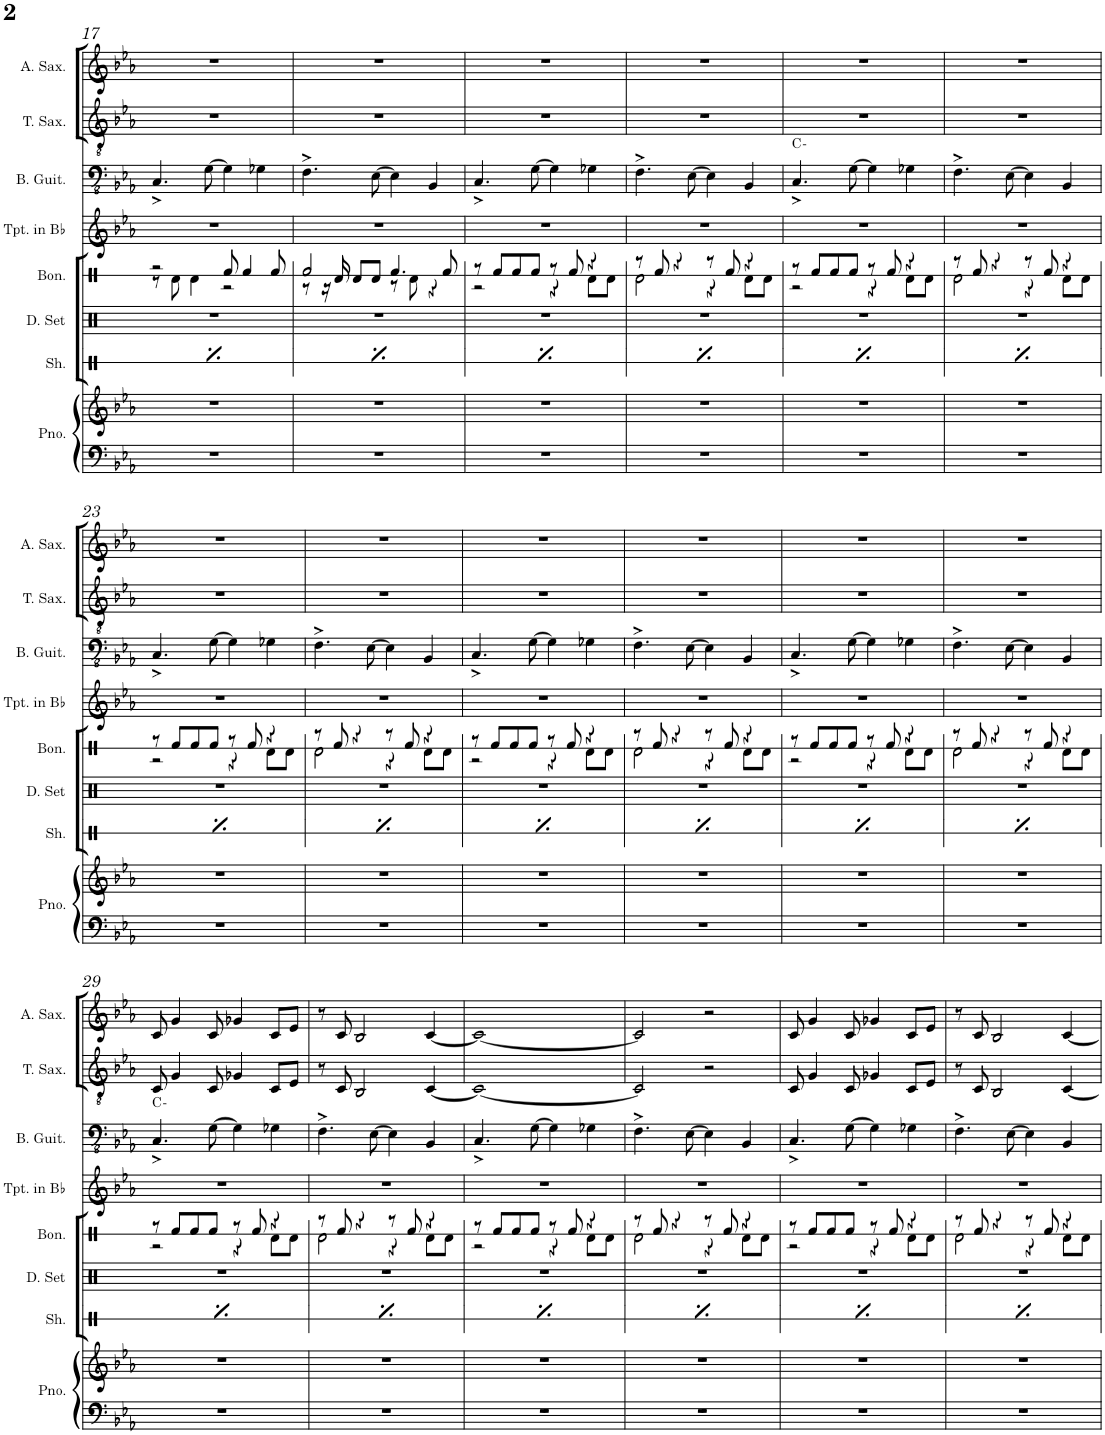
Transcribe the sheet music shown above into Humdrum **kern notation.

**kern	**kern	**kern	**dynam	**kern	**kern	**kern	**kern	**harte	**kern	**kern
*part8	*part8	*part7	*part7	*part6	*part5	*part4	*part3	*part3	*part2	*part1
*staff9	*staff8	*staff7	*staff7	*staff6	*staff5	*staff4	*staff3	*	*staff2	*staff1
*I"Piano	*	*I"Shaker	*	*I"Drumset	*I"Bongos	*I"Trumpet in Bb	*I"Bass Guitar	*	*I"Tenor Saxophone	*I"Alto Saxophone
*I'Pno.	*	*I'Sh.	*	*I'D. Set	*I'Bon.	*I'Tpt. in Bb	*I'B. Guit.	*	*I'T. Sax.	*I'A. Sax.
!!LO:PB:g=z
*clefF4	*clefG2	*clefX	*	*clefX	*clefX	*clefG2	*clefFv4	*	*clefGv2	*clefG2
*	*	*	*	*	*	*Trd1c2	*	*	*Trd8c14	*Trd5c9
*k[b-e-a-]	*k[b-e-a-]	*k[]	*	*k[]	*k[]	*k[b-e-a-]	*k[b-e-a-]	*	*k[b-e-a-]	*k[b-e-a-]
*M4/4	*M4/4	*M4/4	*	*M4/4	*M4/4	*M4/4	*M4/4	*	*M4/4	*M4/4
=17	=17	=17	=17	=17	=17	=17	=17	=17	=17	=17
*	*	*	*	*	*^	*	*	*	*	*
!	!	!	!LO:DY:b	!	!	!	!	!	!	!	!
1r	1r	4Re/	p	1r	2r	8r	1r	4.CC^/	.	1r	1r
.	.	.	.	.	.	8Rd\	.	.	.	.	.
.	.	8Re/L	.	.	.	4Rd\	.	.	.	.	.
.	.	8Re/J	.	.	.	.	.	[8GG\	.	.	.
.	.	4Re/	.	.	8Rf/	2r	.	4GG\]	.	.	.
.	.	.	.	.	4Rf/	.	.	.	.	.	.
.	.	8Re/L	.	.	.	.	.	4GG-X\	.	.	.
.	.	8Re/J	.	.	8Rf/	.	.	.	.	.	.
=18	=18	=18	=18	=18	=18	=18	=18	=18	=18	=18	=18
!	!	!	!LO:DY:b	!	!	!	!	!	!	!	!
1r	1r	4Re/	p	1r	2Rf/	8r	1r	4.FF^\	.	1r	1r
.	.	.	.	.	.	16r	.	.	.	.	.
.	.	.	.	.	.	16Rd/	.	.	.	.	.
.	.	8Re/L	.	.	.	8Rd/L	.	.	.	.	.
.	.	8Re/J	.	.	.	8Rd/J	.	[8EE-\	.	.	.
.	.	4Re/	.	.	4.Rf/	8r	.	4EE-\]	.	.	.
.	.	.	.	.	.	8Rd\	.	.	.	.	.
.	.	8Re/L	.	.	.	4r	.	4BBB-/	.	.	.
.	.	8Re/J	.	.	8Rf/	.	.	.	.	.	.
=19	=19	=19	=19	=19	=19	=19	=19	=19	=19	=19	=19
!	!	!	!LO:DY:b	!	!	!	!	!	!	!	!
1r	1r	4Re/	p	1r	8r	2r	1r	4.CC^/	.	1r	1r
.	.	.	.	.	8Rf/L	.	.	.	.	.	.
.	.	8Re/L	.	.	8Rf/	.	.	.	.	.	.
.	.	8Re/J	.	.	8Rf/J	.	.	[8GG\	.	.	.
.	.	4Re/	.	.	8r	4r	.	4GG\]	.	.	.
.	.	.	.	.	8Rf/	.	.	.	.	.	.
.	.	8Re/L	.	.	4r	8Rd\L	.	4GG-X\	.	.	.
.	.	8Re/J	.	.	.	8Rd\J	.	.	.	.	.
=20	=20	=20	=20	=20	=20	=20	=20	=20	=20	=20	=20
!	!	!	!LO:DY:b	!	!	!	!	!	!	!	!
1r	1r	4Re/	p	1r	8r	2Rd\	1r	4.FF^\	.	1r	1r
.	.	.	.	.	8Rf/	.	.	.	.	.	.
.	.	8Re/L	.	.	4r	.	.	.	.	.	.
.	.	8Re/J	.	.	.	.	.	[8EE-\	.	.	.
.	.	4Re/	.	.	8r	4r	.	4EE-\]	.	.	.
.	.	.	.	.	8Rf/	.	.	.	.	.	.
.	.	8Re/L	.	.	4r	8Rd\L	.	4BBB-/	.	.	.
.	.	8Re/J	.	.	.	8Rd\J	.	.	.	.	.
=21	=21	=21	=21	=21	=21	=21	=21	=21	=21	=21	=21
!	!	!	!LO:DY:b	!	!	!	!	!	!	!	!
1r	1r	4Re/	p	1r	8r	2r	1r	4.CC^/	C:min	1r	1r
.	.	.	.	.	8Rf/L	.	.	.	.	.	.
.	.	8Re/L	.	.	8Rf/	.	.	.	.	.	.
.	.	8Re/J	.	.	8Rf/J	.	.	[8GG\	.	.	.
.	.	4Re/	.	.	8r	4r	.	4GG\]	.	.	.
.	.	.	.	.	8Rf/	.	.	.	.	.	.
.	.	8Re/L	.	.	4r	8Rd\L	.	4GG-X\	.	.	.
.	.	8Re/J	.	.	.	8Rd\J	.	.	.	.	.
=22	=22	=22	=22	=22	=22	=22	=22	=22	=22	=22	=22
!	!	!	!LO:DY:b	!	!	!	!	!	!	!	!
1r	1r	4Re/	p	1r	8r	2Rd\	1r	4.FF^\	.	1r	1r
.	.	.	.	.	8Rf/	.	.	.	.	.	.
.	.	8Re/L	.	.	4r	.	.	.	.	.	.
.	.	8Re/J	.	.	.	.	.	[8EE-\	.	.	.
.	.	4Re/	.	.	8r	4r	.	4EE-\]	.	.	.
.	.	.	.	.	8Rf/	.	.	.	.	.	.
.	.	8Re/L	.	.	4r	8Rd\L	.	4BBB-/	.	.	.
.	.	8Re/J	.	.	.	8Rd\J	.	.	.	.	.
!!LO:LB:g=z
=23	=23	=23	=23	=23	=23	=23	=23	=23	=23	=23	=23
!	!	!	!LO:DY:b	!	!	!	!	!	!	!	!
1r	1r	4Re/	p	1r	8r	2r	1r	4.CC^/	.	1r	1r
.	.	.	.	.	8Rf/L	.	.	.	.	.	.
.	.	8Re/L	.	.	8Rf/	.	.	.	.	.	.
.	.	8Re/J	.	.	8Rf/J	.	.	[8GG\	.	.	.
.	.	4Re/	.	.	8r	4r	.	4GG\]	.	.	.
.	.	.	.	.	8Rf/	.	.	.	.	.	.
.	.	8Re/L	.	.	4r	8Rd\L	.	4GG-X\	.	.	.
.	.	8Re/J	.	.	.	8Rd\J	.	.	.	.	.
=24	=24	=24	=24	=24	=24	=24	=24	=24	=24	=24	=24
!	!	!	!LO:DY:b	!	!	!	!	!	!	!	!
1r	1r	4Re/	p	1r	8r	2Rd\	1r	4.FF^\	.	1r	1r
.	.	.	.	.	8Rf/	.	.	.	.	.	.
.	.	8Re/L	.	.	4r	.	.	.	.	.	.
.	.	8Re/J	.	.	.	.	.	[8EE-\	.	.	.
.	.	4Re/	.	.	8r	4r	.	4EE-\]	.	.	.
.	.	.	.	.	8Rf/	.	.	.	.	.	.
.	.	8Re/L	.	.	4r	8Rd\L	.	4BBB-/	.	.	.
.	.	8Re/J	.	.	.	8Rd\J	.	.	.	.	.
=25	=25	=25	=25	=25	=25	=25	=25	=25	=25	=25	=25
!	!	!	!LO:DY:b	!	!	!	!	!	!	!	!
1r	1r	4Re/	p	1r	8r	2r	1r	4.CC^/	.	1r	1r
.	.	.	.	.	8Rf/L	.	.	.	.	.	.
.	.	8Re/L	.	.	8Rf/	.	.	.	.	.	.
.	.	8Re/J	.	.	8Rf/J	.	.	[8GG\	.	.	.
.	.	4Re/	.	.	8r	4r	.	4GG\]	.	.	.
.	.	.	.	.	8Rf/	.	.	.	.	.	.
.	.	8Re/L	.	.	4r	8Rd\L	.	4GG-X\	.	.	.
.	.	8Re/J	.	.	.	8Rd\J	.	.	.	.	.
=26	=26	=26	=26	=26	=26	=26	=26	=26	=26	=26	=26
!	!	!	!LO:DY:b	!	!	!	!	!	!	!	!
1r	1r	4Re/	p	1r	8r	2Rd\	1r	4.FF^\	.	1r	1r
.	.	.	.	.	8Rf/	.	.	.	.	.	.
.	.	8Re/L	.	.	4r	.	.	.	.	.	.
.	.	8Re/J	.	.	.	.	.	[8EE-\	.	.	.
.	.	4Re/	.	.	8r	4r	.	4EE-\]	.	.	.
.	.	.	.	.	8Rf/	.	.	.	.	.	.
.	.	8Re/L	.	.	4r	8Rd\L	.	4BBB-/	.	.	.
.	.	8Re/J	.	.	.	8Rd\J	.	.	.	.	.
=27	=27	=27	=27	=27	=27	=27	=27	=27	=27	=27	=27
!	!	!	!LO:DY:b	!	!	!	!	!	!	!	!
1r	1r	4Re/	p	1r	8r	2r	1r	4.CC^/	.	1r	1r
.	.	.	.	.	8Rf/L	.	.	.	.	.	.
.	.	8Re/L	.	.	8Rf/	.	.	.	.	.	.
.	.	8Re/J	.	.	8Rf/J	.	.	[8GG\	.	.	.
.	.	4Re/	.	.	8r	4r	.	4GG\]	.	.	.
.	.	.	.	.	8Rf/	.	.	.	.	.	.
.	.	8Re/L	.	.	4r	8Rd\L	.	4GG-X\	.	.	.
.	.	8Re/J	.	.	.	8Rd\J	.	.	.	.	.
=28	=28	=28	=28	=28	=28	=28	=28	=28	=28	=28	=28
!	!	!	!LO:DY:b	!	!	!	!	!	!	!	!
1r	1r	4Re/	p	1r	8r	2Rd\	1r	4.FF^\	.	1r	1r
.	.	.	.	.	8Rf/	.	.	.	.	.	.
.	.	8Re/L	.	.	4r	.	.	.	.	.	.
.	.	8Re/J	.	.	.	.	.	[8EE-\	.	.	.
.	.	4Re/	.	.	8r	4r	.	4EE-\]	.	.	.
.	.	.	.	.	8Rf/	.	.	.	.	.	.
.	.	8Re/L	.	.	4r	8Rd\L	.	4BBB-/	.	.	.
.	.	8Re/J	.	.	.	8Rd\J	.	.	.	.	.
!!LO:LB:g=z
=29	=29	=29	=29	=29	=29	=29	=29	=29	=29	=29	=29
!	!	!	!LO:DY:b	!	!	!	!	!	!	!	!
1r	1r	4Re/	p	1r	8r	2r	1r	4.CC^/	C:min	8C/	8c/
.	.	.	.	.	8Rf/L	.	.	.	.	4G/	4g/
.	.	8Re/L	.	.	8Rf/	.	.	.	.	.	.
.	.	8Re/J	.	.	8Rf/J	.	.	[8GG\	.	8C/	8c/
.	.	4Re/	.	.	8r	4r	.	4GG\]	.	4G-X/	4g-X/
.	.	.	.	.	8Rf/	.	.	.	.	.	.
.	.	8Re/L	.	.	4r	8Rd\L	.	4GG-X\	.	8C/L	8c/L
.	.	8Re/J	.	.	.	8Rd\J	.	.	.	8E-/J	8e-/J
=30	=30	=30	=30	=30	=30	=30	=30	=30	=30	=30	=30
!	!	!	!LO:DY:b	!	!	!	!	!	!	!	!
1r	1r	4Re/	p	1r	8r	2Rd\	1r	4.FF^\	.	8r	8r
.	.	.	.	.	8Rf/	.	.	.	.	8C/	8c/
.	.	8Re/L	.	.	4r	.	.	.	.	2BB-/	2B-/
.	.	8Re/J	.	.	.	.	.	[8EE-\	.	.	.
.	.	4Re/	.	.	8r	4r	.	4EE-\]	.	.	.
.	.	.	.	.	8Rf/	.	.	.	.	.	.
.	.	8Re/L	.	.	4r	8Rd\L	.	4BBB-/	.	[4C/	[4c/
.	.	8Re/J	.	.	.	8Rd\J	.	.	.	.	.
=31	=31	=31	=31	=31	=31	=31	=31	=31	=31	=31	=31
!	!	!	!LO:DY:b	!	!	!	!	!	!	!	!
1r	1r	4Re/	p	1r	8r	2r	1r	4.CC^/	.	1C_	1c_
.	.	.	.	.	8Rf/L	.	.	.	.	.	.
.	.	8Re/L	.	.	8Rf/	.	.	.	.	.	.
.	.	8Re/J	.	.	8Rf/J	.	.	[8GG\	.	.	.
.	.	4Re/	.	.	8r	4r	.	4GG\]	.	.	.
.	.	.	.	.	8Rf/	.	.	.	.	.	.
.	.	8Re/L	.	.	4r	8Rd\L	.	4GG-X\	.	.	.
.	.	8Re/J	.	.	.	8Rd\J	.	.	.	.	.
=32	=32	=32	=32	=32	=32	=32	=32	=32	=32	=32	=32
!	!	!	!LO:DY:b	!	!	!	!	!	!	!	!
1r	1r	4Re/	p	1r	8r	2Rd\	1r	4.FF^\	.	2C/]	2c/]
.	.	.	.	.	8Rf/	.	.	.	.	.	.
.	.	8Re/L	.	.	4r	.	.	.	.	.	.
.	.	8Re/J	.	.	.	.	.	[8EE-\	.	.	.
.	.	4Re/	.	.	8r	4r	.	4EE-\]	.	2r	2r
.	.	.	.	.	8Rf/	.	.	.	.	.	.
.	.	8Re/L	.	.	4r	8Rd\L	.	4BBB-/	.	.	.
.	.	8Re/J	.	.	.	8Rd\J	.	.	.	.	.
=33	=33	=33	=33	=33	=33	=33	=33	=33	=33	=33	=33
!	!	!	!LO:DY:b	!	!	!	!	!	!	!	!
1r	1r	4Re/	p	1r	8r	2r	1r	4.CC^/	.	8C/	8c/
.	.	.	.	.	8Rf/L	.	.	.	.	4G/	4g/
.	.	8Re/L	.	.	8Rf/	.	.	.	.	.	.
.	.	8Re/J	.	.	8Rf/J	.	.	[8GG\	.	8C/	8c/
.	.	4Re/	.	.	8r	4r	.	4GG\]	.	4G-X/	4g-X/
.	.	.	.	.	8Rf/	.	.	.	.	.	.
.	.	8Re/L	.	.	4r	8Rd\L	.	4GG-X\	.	8C/L	8c/L
.	.	8Re/J	.	.	.	8Rd\J	.	.	.	8E-/J	8e-/J
=34	=34	=34	=34	=34	=34	=34	=34	=34	=34	=34	=34
!	!	!	!LO:DY:b	!	!	!	!	!	!	!	!
1r	1r	4Re/	p	1r	8r	2Rd\	1r	4.FF^\	.	8r	8r
.	.	.	.	.	8Rf/	.	.	.	.	8C/	8c/
.	.	8Re/L	.	.	4r	.	.	.	.	2BB-/	2B-/
.	.	8Re/J	.	.	.	.	.	[8EE-\	.	.	.
.	.	4Re/	.	.	8r	4r	.	4EE-\]	.	.	.
.	.	.	.	.	8Rf/	.	.	.	.	.	.
.	.	8Re/L	.	.	4r	8Rd\L	.	4BBB-/	.	[4C/	[4c/
.	.	8Re/J	.	.	.	8Rd\J	.	.	.	.	.
*	*	*	*	*	*v	*v	*	*	*	*	*
=	=	=	=	=	=	=	=	=	=	=
*-	*-	*-	*-	*-	*-	*-	*-	*-	*-	*-
